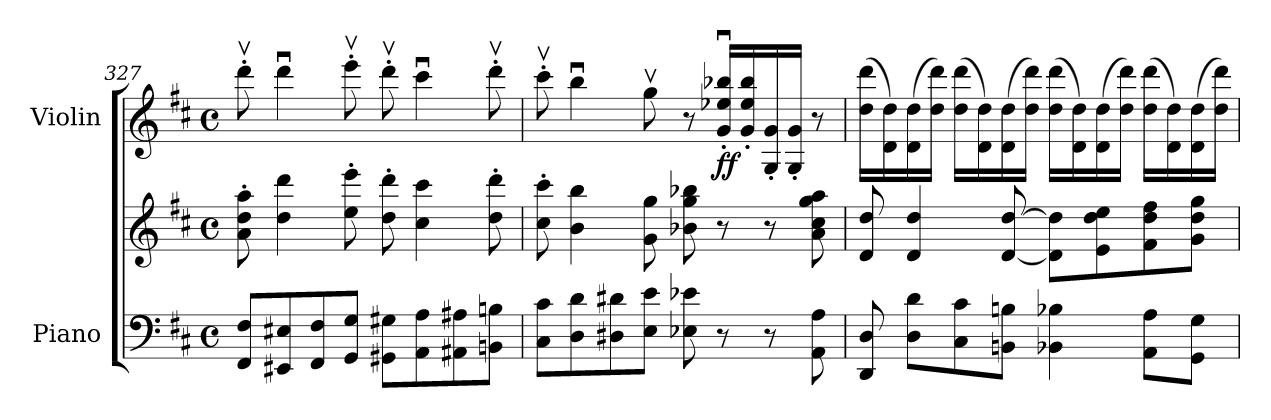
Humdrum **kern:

**kern	**kern	**kern	**dynam
*part2	*part2	*part1	*part1
*staff3	*staff2	*staff1	*staff1
*I"Piano	*	*I"Violin	*
*I'Pno.	*	*I'Vln.	*
*clefF4	*clefG2	*clefG2	*
*k[f#c#]	*k[f#c#]	*k[f#c#]	*
*M4/4	*M4/4	*M4/4	*
*met(c)	*met(c)	*met(c)	*
=327	=327	=327	=327
8FF#/ 8F#/L	8a\' 8dd\' 8aa\'	8dddv'\	.
8EE#X/ 8E#X/	4dd\ 4ddd\	4dddu\	.
8FF#/ 8F#/	.	.	.
8GG/ 8G/J	8ee\' 8eee\'	8eeev'\	.
8GG#X\ 8G#X\L	8dd\' 8ddd\'	8dddv'\	.
8AA\ 8A\	4cc#\ 4ccc#\	4ccc#u\	.
8AA#X\ 8A#X\	.	.	.
8BBn\ 8Bn\J	8dd\' 8ddd\'	8dddv'\	.
=328	=328	=328	=328
8C#\ 8c#\L	8cc#\' 8ccc#\'	8ccc#v'\	.
8D\ 8d\	4b\ 4bb\	4bbu\	.
8D#X\ 8d#X\	.	.	.
8E\ 8e\J	8g\ 8gg\	8ggv\	.
8E-X\ 8e-X\	8b-X\ 8gg\ 8bb-X\	8r	.
!	!	!	!LO:DY:b
8r	8r	16g/u' 16ee-X/u' 16bb-X/u'LL	ff
.	.	16g/' 16ee-/' 16bb-/'	.
8r	8r	16G/' 16g/'	.
.	.	16G/' 16g/'JJ	.
8AA\ 8A\	8a\ 8cc#\ 8gg\ 8aa\	8r	.
!!LO:LB:g=z
=329	=329	=329	=329
8DD/ 8D/	8d/ 8dd/	(16dd\ 16ddd\LL	.
.	.	16d\ 16dd\)	.
8D\ 8d\L	4d/ 4dd/	(16d\ 16dd\	.
.	.	16dd\ 16ddd\JJ)	.
8C#\ 8c#\	.	(16dd\ 16ddd\LL	.
.	.	16d\ 16dd\)	.
8BBn\ 8Bn\J	[8d/ [8dd/	(16d\ 16dd\	.
.	.	16dd\ 16ddd\JJ)	.
4BB-X\ 4B-X\	8d\] 8dd\]L	(16dd\ 16ddd\LL	.
.	.	16d\ 16dd\)	.
.	8e\ 8dd\ 8ee\	(16d\ 16dd\	.
.	.	16dd\ 16ddd\JJ)	.
8AA\ 8A\L	8f#\ 8dd\ 8ff#\	(16dd\ 16ddd\LL	.
.	.	16d\ 16dd\)	.
8GG\ 8G\J	8g\ 8dd\ 8gg\J	(16d\ 16dd\	.
.	.	16dd\ 16ddd\JJ)	.
=	=	=	=
*-	*-	*-	*-
